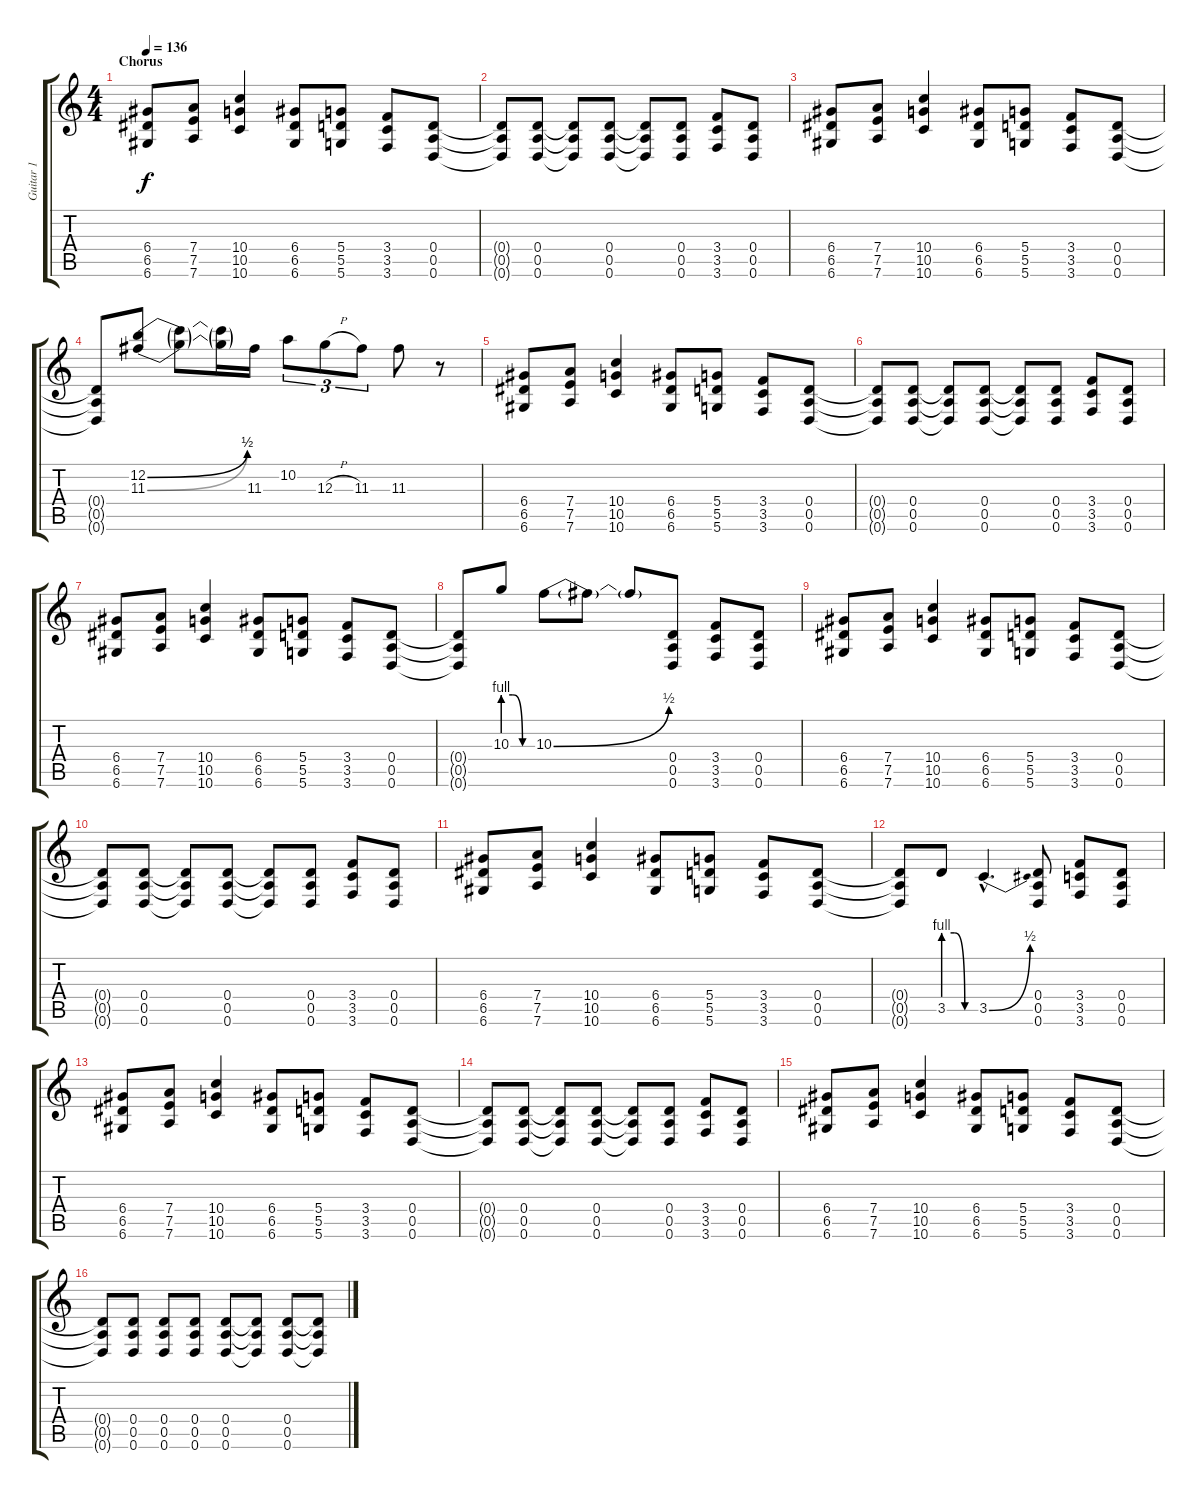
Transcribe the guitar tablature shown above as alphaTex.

\track ("Guitar 1" "Guitar 1") {instrument overdrivenguitar}
\staff {score tabs}
\tuning (E4 B3 G3 D3 A2 D2) {hide}
\ts (4 4)
\section ("" "Chorus")
\tempo 136
\clef g2
\ks c
(6.4 6.5 6.6).8{dy f} (7.4 7.5 7.6).8 (10.4 10.5 10.6).4 (6.4 6.5 6.6).8 (5.4 5.5 5.6).8 (3.4 3.5 3.6).8 (0.4 0.5 0.6).8 |
(0.4{t} 0.5{t} 0.6{t}).8 (0.4 0.5 0.6).8 (0.4{t} 0.5{t} 0.6{t}).8 (0.4 0.5 0.6).8 (0.4{t} 0.5{t} 0.6{t}).8 (0.4 0.5 0.6).8 (3.4 3.5 3.6).8 (0.4 0.5 0.6).8 |
(6.4 6.5 6.6).8 (7.4 7.5 7.6).8 (10.4 10.5 10.6).4 (6.4 6.5 6.6).8 (5.4 5.5 5.6).8 (3.4 3.5 3.6).8 (0.4 0.5 0.6).8 |
(0.4{t} 0.5{t} 0.6{t}).8 (12.2{be (bend 0 0 60 2)} 11.3{be (bend 0 0 60 2)}).8 (12.2{t} 11.3{t}).8 (12.2{t} 11.3{t}).16 11.3.16 10.2.8{tu (3 2)} 12.3{h}.8{tu (3 2)} 11.3.8{tu (3 2)} 11.3.8 r.8 |
(6.4 6.5 6.6).8 (7.4 7.5 7.6).8 (10.4 10.5 10.6).4 (6.4 6.5 6.6).8 (5.4 5.5 5.6).8 (3.4 3.5 3.6).8 (0.4 0.5 0.6).8 |
(0.4{t} 0.5{t} 0.6{t}).8 (0.4 0.5 0.6).8 (0.4{t} 0.5{t} 0.6{t}).8 (0.4 0.5 0.6).8 (0.4{t} 0.5{t} 0.6{t}).8 (0.4 0.5 0.6).8 (3.4 3.5 3.6).8 (0.4 0.5 0.6).8 |
(6.4 6.5 6.6).8 (7.4 7.5 7.6).8 (10.4 10.5 10.6).4 (6.4 6.5 6.6).8 (5.4 5.5 5.6).8 (3.4 3.5 3.6).8 (0.4 0.5 0.6).8 |
(0.4{t} 0.5{t} 0.6{t}).8 10.3{be (custom 0 4 20 4 40 0 60 0)}.8 10.3{be (bend 0 0 60 2)}.8 10.3{t}.8 10.3{t}.8 (0.4 0.5 0.6).8 (3.4 3.5 3.6).8 (0.4 0.5 0.6).8 |
(6.4 6.5 6.6).8 (7.4 7.5 7.6).8 (10.4 10.5 10.6).4 (6.4 6.5 6.6).8 (5.4 5.5 5.6).8 (3.4 3.5 3.6).8 (0.4 0.5 0.6).8 |
(0.4{t} 0.5{t} 0.6{t}).8 (0.4 0.5 0.6).8 (0.4{t} 0.5{t} 0.6{t}).8 (0.4 0.5 0.6).8 (0.4{t} 0.5{t} 0.6{t}).8 (0.4 0.5 0.6).8 (3.4 3.5 3.6).8 (0.4 0.5 0.6).8 |
(6.4 6.5 6.6).8 (7.4 7.5 7.6).8 (10.4 10.5 10.6).4 (6.4 6.5 6.6).8 (5.4 5.5 5.6).8 (3.4 3.5 3.6).8 (0.4 0.5 0.6).8 |
(0.4{t} 0.5{t} 0.6{t}).8 3.5{be (custom 0 4 20 4 40 0 60 0)}.8 3.5{be (bend 0 0 60 2) hac}.4{d} (0.4 0.5 0.6).8 (3.4 3.5 3.6).8 (0.4 0.5 0.6).8 |
(6.4 6.5 6.6).8 (7.4 7.5 7.6).8 (10.4 10.5 10.6).4 (6.4 6.5 6.6).8 (5.4 5.5 5.6).8 (3.4 3.5 3.6).8 (0.4 0.5 0.6).8 |
(0.4{t} 0.5{t} 0.6{t}).8 (0.4 0.5 0.6).8 (0.4{t} 0.5{t} 0.6{t}).8 (0.4 0.5 0.6).8 (0.4{t} 0.5{t} 0.6{t}).8 (0.4 0.5 0.6).8 (3.4 3.5 3.6).8 (0.4 0.5 0.6).8 |
(6.4 6.5 6.6).8 (7.4 7.5 7.6).8 (10.4 10.5 10.6).4 (6.4 6.5 6.6).8 (5.4 5.5 5.6).8 (3.4 3.5 3.6).8 (0.4 0.5 0.6).8 |
(0.4{t} 0.5{t} 0.6{t}).8 (0.4 0.5 0.6).8 (0.4 0.5 0.6).8 (0.4 0.5 0.6).8 (0.4 0.5 0.6).8 (0.4{t} 0.5{t} 0.6{t}).8 (0.4 0.5 0.6).8 (0.4{t} 0.5{t} 0.6{t}).8
